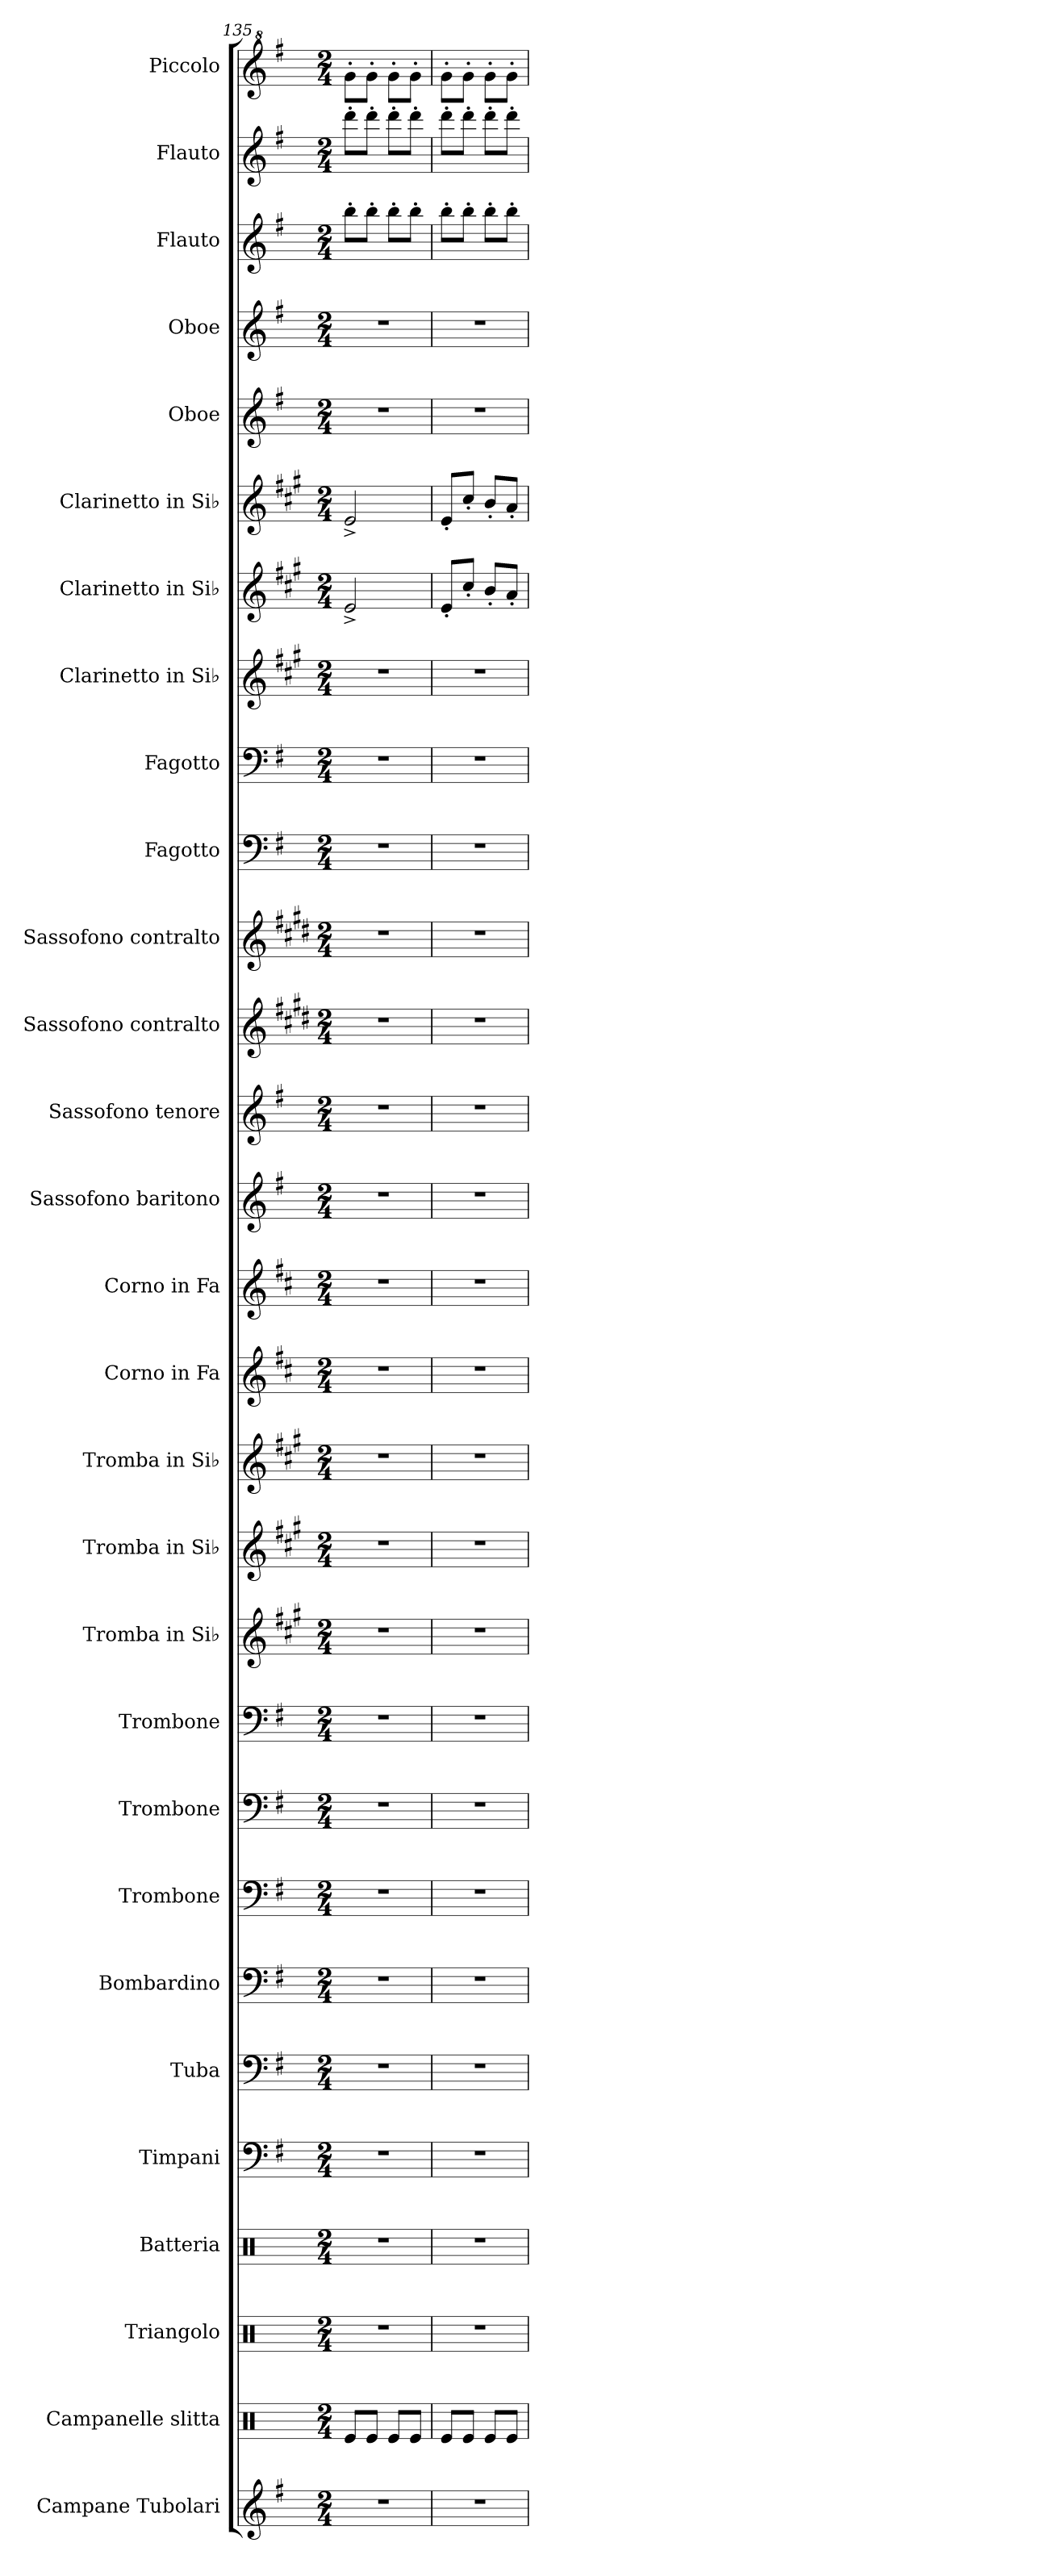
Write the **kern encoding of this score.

**kern	**kern	**kern	**kern	**kern	**kern	**kern	**kern	**kern	**kern	**kern	**kern	**kern	**kern	**kern	**kern	**kern	**kern	**kern	**kern	**kern	**kern	**kern	**kern	**kern	**kern	**kern	**kern	**kern
*part29	*part28	*part27	*part26	*part25	*part24	*part23	*part22	*part21	*part20	*part19	*part18	*part17	*part16	*part15	*part14	*part13	*part12	*part11	*part10	*part9	*part8	*part7	*part6	*part5	*part4	*part3	*part2	*part1
*staff29	*staff28	*staff27	*staff26	*staff25	*staff24	*staff23	*staff22	*staff21	*staff20	*staff19	*staff18	*staff17	*staff16	*staff15	*staff14	*staff13	*staff12	*staff11	*staff10	*staff9	*staff8	*staff7	*staff6	*staff5	*staff4	*staff3	*staff2	*staff1
*I"Campane Tubolari	*I"Campanelle slitta	*I"Triangolo	*I"Batteria	*I"Timpani	*I"Tuba	*I"Bombardino	*I"Trombone	*I"Trombone	*I"Trombone	*I"Tromba in Si♭	*I"Tromba in Si♭	*I"Tromba in Si♭	*I"Corno in Fa	*I"Corno in Fa	*I"Sassofono baritono	*I"Sassofono tenore	*I"Sassofono contralto	*I"Sassofono contralto	*I"Fagotto	*I"Fagotto	*I"Clarinetto in Si♭	*I"Clarinetto in Si♭	*I"Clarinetto in Si♭	*I"Oboe	*I"Oboe	*I"Flauto	*I"Flauto	*I"Piccolo
*I'Camp. tb.	*	*I'Triang.	*I'Batt.	*I'Timp.	*I'Tba.	*	*I'Tbn.	*I'Tbn.	*I'Tbn.	*I'Tr. Si♭	*I'Tr. Si♭	*I'Tr. Si♭	*I'Cor. Fa	*I'Cor. Fa	*	*	*	*	*I'Fag.	*I'Fag.	*I'Cl. Si♭	*I'Cl. Si♭	*I'Cl. Si♭	*I'Ob.	*I'Ob.	*I'Fl.	*I'Fl.	*
!!LO:PB:g=z
*clefG2	*clefX	*clefX	*clefX	*clefF4	*clefF4	*clefF4	*clefF4	*clefF4	*clefF4	*clefG2	*clefG2	*clefG2	*clefG2	*clefG2	*clefG2	*clefG2	*clefG2	*clefG2	*clefF4	*clefF4	*clefG2	*clefG2	*clefG2	*clefG2	*clefG2	*clefG2	*clefG2	*clefG^2
*	*	*	*	*	*	*	*	*	*	*ITrd1c2	*ITrd1c2	*ITrd1c2	*ITrd4c7	*ITrd4c7	*ITrd12c21	*ITrd8c14	*ITrd5c9	*ITrd5c9	*	*	*ITrd1c2	*ITrd1c2	*ITrd1c2	*	*	*	*	*ITrd-7c-12
*k[f#]	*k[]	*k[]	*k[]	*k[f#]	*k[f#]	*k[f#]	*k[f#]	*k[f#]	*k[f#]	*k[f#]	*k[f#]	*k[f#]	*k[f#]	*k[f#]	*k[f#]	*k[f#]	*k[f#]	*k[f#]	*k[f#]	*k[f#]	*k[f#]	*k[f#]	*k[f#]	*k[f#]	*k[f#]	*k[f#]	*k[f#]	*k[f#]
*M2/4	*M2/4	*M2/4	*M2/4	*M2/4	*M2/4	*M2/4	*M2/4	*M2/4	*M2/4	*M2/4	*M2/4	*M2/4	*M2/4	*M2/4	*M2/4	*M2/4	*M2/4	*M2/4	*M2/4	*M2/4	*M2/4	*M2/4	*M2/4	*M2/4	*M2/4	*M2/4	*M2/4	*M2/4
=135	=135	=135	=135	=135	=135	=135	=135	=135	=135	=135	=135	=135	=135	=135	=135	=135	=135	=135	=135	=135	=135	=135	=135	=135	=135	=135	=135	=135
2r	8Re/L	2r	2r	2r	2r	2r	2r	2r	2r	2r	2r	2r	2r	2r	2r	2r	2r	2r	2r	2r	2r	2d^/	2d^/	2r	2r	8bb'\L	8ddd'\L	8ggg'\L
.	8Re/J	.	.	.	.	.	.	.	.	.	.	.	.	.	.	.	.	.	.	.	.	.	.	.	.	8bb'\J	8ddd'\J	8ggg'\J
.	8Re/L	.	.	.	.	.	.	.	.	.	.	.	.	.	.	.	.	.	.	.	.	.	.	.	.	8bb'\L	8ddd'\L	8ggg'\L
.	8Re/J	.	.	.	.	.	.	.	.	.	.	.	.	.	.	.	.	.	.	.	.	.	.	.	.	8bb'\J	8ddd'\J	8ggg'\J
=136	=136	=136	=136	=136	=136	=136	=136	=136	=136	=136	=136	=136	=136	=136	=136	=136	=136	=136	=136	=136	=136	=136	=136	=136	=136	=136	=136	=136
2r	8Re/L	2r	2r	2r	2r	2r	2r	2r	2r	2r	2r	2r	2r	2r	2r	2r	2r	2r	2r	2r	2r	8d'/L	8d'/L	2r	2r	8bb'\L	8ddd'\L	8ggg'\L
.	8Re/J	.	.	.	.	.	.	.	.	.	.	.	.	.	.	.	.	.	.	.	.	8b'/J	8b'/J	.	.	8bb'\J	8ddd'\J	8ggg'\J
.	8Re/L	.	.	.	.	.	.	.	.	.	.	.	.	.	.	.	.	.	.	.	.	8a'/L	8a'/L	.	.	8bb'\L	8ddd'\L	8ggg'\L
.	8Re/J	.	.	.	.	.	.	.	.	.	.	.	.	.	.	.	.	.	.	.	.	8g'/J	8g'/J	.	.	8bb'\J	8ddd'\J	8ggg'\J
=	=	=	=	=	=	=	=	=	=	=	=	=	=	=	=	=	=	=	=	=	=	=	=	=	=	=	=	=
*-	*-	*-	*-	*-	*-	*-	*-	*-	*-	*-	*-	*-	*-	*-	*-	*-	*-	*-	*-	*-	*-	*-	*-	*-	*-	*-	*-	*-
